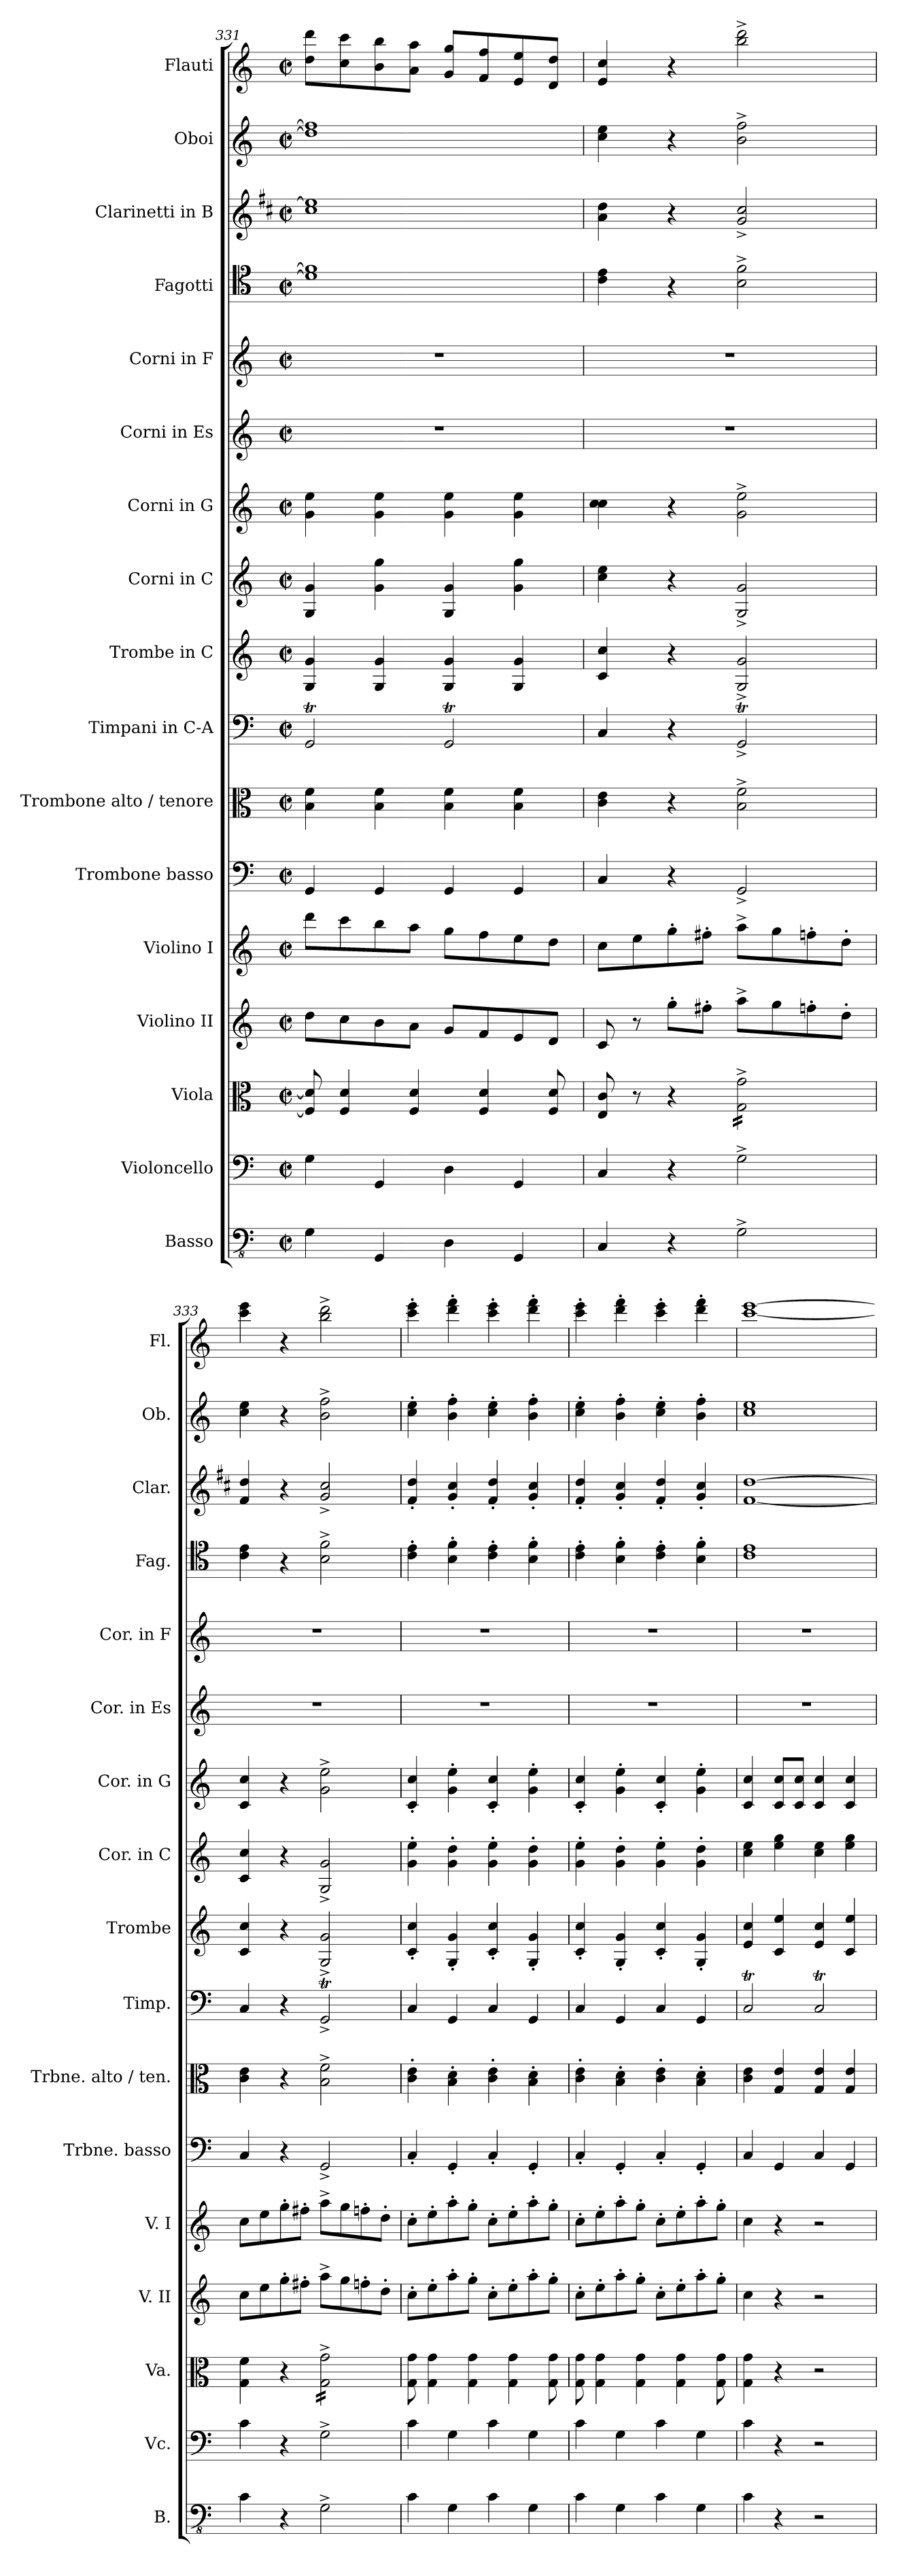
**kern	**kern	**kern	**kern	**kern	**kern	**kern	**kern	**kern	**kern	**kern	**kern	**kern	**kern	**kern	**kern	**kern
*part17	*part16	*part15	*part14	*part13	*part12	*part11	*part10	*part9	*part8	*part7	*part6	*part5	*part4	*part3	*part2	*part1
*staff17	*staff16	*staff15	*staff14	*staff13	*staff12	*staff11	*staff10	*staff9	*staff8	*staff7	*staff6	*staff5	*staff4	*staff3	*staff2	*staff1
*I"Basso	*I"Violoncello	*I"Viola	*I"Violino II	*I"Violino I	*I"Trombone basso	*I"Trombone alto / tenore	*I"Timpani in C-A	*I"Trombe in C	*I"Corni in C	*I"Corni in G	*I"Corni in Es	*I"Corni in F	*I"Fagotti	*I"Clarinetti in B	*I"Oboi	*I"Flauti
*I'B.	*I'Vc.	*I'Va.	*I'V. II	*I'V. I	*I'Trbne. basso	*I'Trbne. alto / ten.	*I'Timp.	*I'Trombe	*I'Cor. in C	*I'Cor. in G	*I'Cor. in Es	*I'Cor. in F	*I'Fag.	*I'Clar.	*I'Ob.	*I'Fl.
*clefFv4	*clefF4	*clefC3	*clefG2	*clefG2	*clefF4	*clefC3	*clefF4	*clefG2	*clefG2	*clefG2	*clefG2	*clefG2	*clefC4	*clefG2	*clefG2	*clefG2
*	*	*	*	*	*	*	*	*	*ITrd7c12	*ITrd3c5	*ITrd5c9	*ITrd4c7	*	*ITrd1c2	*	*
*k[]	*k[]	*k[]	*k[]	*k[]	*k[]	*k[]	*k[]	*k[]	*k[]	*k[f#]	*k[b-e-a-]	*k[b-]	*k[]	*k[]	*k[]	*k[]
*M2/2	*M2/2	*M2/2	*M2/2	*M2/2	*M2/2	*M2/2	*M2/2	*M2/2	*M2/2	*M2/2	*M2/2	*M2/2	*M2/2	*M2/2	*M2/2	*M2/2
*met(c|)	*met(c|)	*met(c|)	*met(c|)	*met(c|)	*met(c|)	*met(c|)	*met(c|)	*met(c|)	*met(c|)	*met(c|)	*met(c|)	*met(c|)	*met(c|)	*met(c|)	*met(c|)	*met(c|)
=331	=331	=331	=331	=331	=331	=331	=331	=331	=331	=331	=331	=331	=331	=331	=331	=331
4GG\	4G\	8F/] 8d/]	8dd\L	8ddd\L	4GG/	4B\ 4f\	2GGT/	4G/ 4g/	4GG/ 4G/	4d\ 4b\	1r	1r	1d] 1f]	1b 1dd]	1dd] 1ff]	8dd\ 8ddd\L
.	.	4F/ 4d/	8cc\	8ccc\	.	.	.	.	.	.	.	.	.	.	.	8cc\ 8ccc\
4GGG/	4GG/	.	8b\	8bb\	4GG/	4B\ 4f\	.	4G/ 4g/	4G\ 4g\	4d\ 4b\	.	.	.	.	.	8b\ 8bb\
.	.	4F/ 4d/	8a\J	8aa\J	.	.	.	.	.	.	.	.	.	.	.	8a\ 8aa\J
4DD\	4D\	.	8g/L	8gg\L	4GG/	4B\ 4f\	2GGT/	4G/ 4g/	4GG/ 4G/	4d\ 4b\	.	.	.	.	.	8g/ 8gg/L
.	.	4F/ 4d/	8f/	8ff\	.	.	.	.	.	.	.	.	.	.	.	8f/ 8ff/
4GGG/	4GG/	.	8e/	8ee\	4GG/	4B\ 4f\	.	4G/ 4g/	4G\ 4g\	4d\ 4b\	.	.	.	.	.	8e/ 8ee/
.	.	8F/ 8d/	8d/J	8dd\J	.	.	.	.	.	.	.	.	.	.	.	8d/ 8dd/J
=332	=332	=332	=332	=332	=332	=332	=332	=332	=332	=332	=332	=332	=332	=332	=332	=332
4CC/	4C/	8E/ 8c/	8c/	8cc\L	4C/	4c\ 4e\	4C/	4c/ 4cc/	4c\ 4e\	4g\ 4g\	1r	1r	4c\ 4e\	4g\ 4cc\	4cc\ 4ee\	4e/ 4cc/
.	.	8r	8r	8ee\	.	.	.	.	.	.	.	.	.	.	.	.
4r	4r	4r	8gg'\L	8gg'\	4r	4r	4r	4r	4r	4r	.	.	4r	4r	4r	4r
.	.	.	8ff#X'\J	8ff#X'\J	.	.	.	.	.	.	.	.	.	.	.	.
*	*	*tremolo	*	*	*	*	*	*	*	*	*	*	*	*	*	*
2GG^\	2G^\	16G\^ 16g\^LL	8aa^\L	8aa^\L	2GG^/	2B\^ 2f\^	2GGT^/	2G/^ 2g/^	2GG/^ 2G/^	2d\^ 2b\^	.	.	2B\^ 2f\^	2f/^ 2b/^	2b\^ 2ff\^	2bb\^ 2ddd\^
.	.	16G\^ 16g\^	.	.	.	.	.	.	.	.	.	.	.	.	.	.
.	.	16G\^ 16g\^	8gg\	8gg\	.	.	.	.	.	.	.	.	.	.	.	.
.	.	16G\^ 16g\^	.	.	.	.	.	.	.	.	.	.	.	.	.	.
.	.	16G\^ 16g\^	8ffn'\	8ffn'\	.	.	.	.	.	.	.	.	.	.	.	.
.	.	16G\^ 16g\^	.	.	.	.	.	.	.	.	.	.	.	.	.	.
.	.	16G\^ 16g\^	8dd'\J	8dd'\J	.	.	.	.	.	.	.	.	.	.	.	.
.	.	16G\^ 16g\^JJ	.	.	.	.	.	.	.	.	.	.	.	.	.	.
*	*	*Xtremolo	*	*	*	*	*	*	*	*	*	*	*	*	*	*
=333	=333	=333	=333	=333	=333	=333	=333	=333	=333	=333	=333	=333	=333	=333	=333	=333
4C\	4c\	4G\ 4f\	8cc\L	8cc\L	4C/	4c\ 4e\	4C/	4c/ 4cc/	4C/ 4c/	4G/ 4g/	1r	1r	4c\ 4e\	4e/ 4cc/	4cc\ 4ee\	4ccc\ 4eee\
.	.	.	8ee\	8ee\	.	.	.	.	.	.	.	.	.	.	.	.
4r	4r	4r	8gg'\	8gg'\	4r	4r	4r	4r	4r	4r	.	.	4r	4r	4r	4r
.	.	.	8ff#X'\J	8ff#X'\J	.	.	.	.	.	.	.	.	.	.	.	.
*	*	*tremolo	*	*	*	*	*	*	*	*	*	*	*	*	*	*
2GG^\	2G^\	16G\^ 16g\^LL	8aa^\L	8aa^\L	2GG^/	2B\^ 2f\^	2GGT^/	2G/^ 2g/^	2GG/^ 2G/^	2d\^ 2b\^	.	.	2B\^ 2f\^	2f/^ 2b/^	2b\^ 2ff\^	2bb\^ 2ddd\^
.	.	16G\^ 16g\^	.	.	.	.	.	.	.	.	.	.	.	.	.	.
.	.	16G\^ 16g\^	8gg\	8gg\	.	.	.	.	.	.	.	.	.	.	.	.
.	.	16G\^ 16g\^	.	.	.	.	.	.	.	.	.	.	.	.	.	.
.	.	16G\^ 16g\^	8ffn'\	8ffn'\	.	.	.	.	.	.	.	.	.	.	.	.
.	.	16G\^ 16g\^	.	.	.	.	.	.	.	.	.	.	.	.	.	.
.	.	16G\^ 16g\^	8dd'\J	8dd'\J	.	.	.	.	.	.	.	.	.	.	.	.
.	.	16G\^ 16g\^JJ	.	.	.	.	.	.	.	.	.	.	.	.	.	.
*	*	*Xtremolo	*	*	*	*	*	*	*	*	*	*	*	*	*	*
=334	=334	=334	=334	=334	=334	=334	=334	=334	=334	=334	=334	=334	=334	=334	=334	=334
4C\	4c\	8G\ 8g\	8cc'\L	8cc'\L	4C'/	4c\' 4e\'	4C/	4c/' 4cc/'	4G\' 4e\'	4G/' 4g/'	1r	1r	4c\' 4e\'	4e/' 4cc/'	4cc\' 4ee\'	4ccc\' 4eee\'
.	.	4G\ 4g\	8ee'\	8ee'\	.	.	.	.	.	.	.	.	.	.	.	.
4GG\	4G\	.	8aa'\	8aa'\	4GG'/	4B\' 4d\'	4GG/	4G/' 4g/'	4G\' 4d\'	4d\' 4b\'	.	.	4B\' 4f\'	4f/' 4b/'	4b\' 4ff\'	4ddd\' 4fff\'
.	.	4G\ 4g\	8gg'\J	8gg'\J	.	.	.	.	.	.	.	.	.	.	.	.
4C\	4c\	.	8cc'\L	8cc'\L	4C'/	4c\' 4e\'	4C/	4c/' 4cc/'	4G\' 4e\'	4G/' 4g/'	.	.	4c\' 4e\'	4e/' 4cc/'	4cc\' 4ee\'	4ccc\' 4eee\'
.	.	4G\ 4g\	8ee'\	8ee'\	.	.	.	.	.	.	.	.	.	.	.	.
4GG\	4G\	.	8aa'\	8aa'\	4GG'/	4B\' 4d\'	4GG/	4G/' 4g/'	4G\' 4d\'	4d\' 4b\'	.	.	4B\' 4f\'	4f/' 4b/'	4b\' 4ff\'	4ddd\' 4fff\'
.	.	8G\ 8g\	8gg'\J	8gg'\J	.	.	.	.	.	.	.	.	.	.	.	.
!!LO:PB:g=z
=335	=335	=335	=335	=335	=335	=335	=335	=335	=335	=335	=335	=335	=335	=335	=335	=335
4C\	4c\	8G\ 8g\	8cc'\L	8cc'\L	4C'/	4c\' 4e\'	4C/	4c/' 4cc/'	4G\' 4e\'	4G/' 4g/'	1r	1r	4c\' 4e\'	4e/' 4cc/'	4cc\' 4ee\'	4ccc\' 4eee\'
.	.	4G\ 4g\	8ee'\	8ee'\	.	.	.	.	.	.	.	.	.	.	.	.
4GG\	4G\	.	8aa'\	8aa'\	4GG'/	4B\' 4d\'	4GG/	4G/' 4g/'	4G\' 4d\'	4d\' 4b\'	.	.	4B\' 4f\'	4f/' 4b/'	4b\' 4ff\'	4ddd\' 4fff\'
.	.	4G\ 4g\	8gg'\J	8gg'\J	.	.	.	.	.	.	.	.	.	.	.	.
4C\	4c\	.	8cc'\L	8cc'\L	4C'/	4c\' 4e\'	4C/	4c/' 4cc/'	4G\' 4e\'	4G/' 4g/'	.	.	4c\' 4e\'	4e/' 4cc/'	4cc\' 4ee\'	4ccc\' 4eee\'
.	.	4G\ 4g\	8ee'\	8ee'\	.	.	.	.	.	.	.	.	.	.	.	.
4GG\	4G\	.	8aa'\	8aa'\	4GG'/	4B\' 4d\'	4GG/	4G/' 4g/'	4G\' 4d\'	4d\' 4b\'	.	.	4B\' 4f\'	4f/' 4b/'	4b\' 4ff\'	4ddd\' 4fff\'
.	.	8G\ 8g\	8gg'\J	8gg'\J	.	.	.	.	.	.	.	.	.	.	.	.
=336	=336	=336	=336	=336	=336	=336	=336	=336	=336	=336	=336	=336	=336	=336	=336	=336
4C\	4c\	4G\ 4g\	4cc\	4cc\	4C/	4c\ 4e\	2CT/	4e/ 4cc/	4c\ 4e\	4G/ 4g/	1r	1r	1c 1e	[1e [1cc	1cc 1ee	[1ccc [1eee
4r	4r	4r	4r	4r	4GG/	4G/ 4e/	.	4c/ 4ee/	4e\ 4g\	8G/ 8g/L	.	.	.	.	.	.
.	.	.	.	.	.	.	.	.	.	8G/ 8g/J	.	.	.	.	.	.
2r	2r	2r	2r	2r	4C/	4G/ 4e/	2CT/	4e/ 4cc/	4c\ 4e\	4G/ 4g/	.	.	.	.	.	.
.	.	.	.	.	4GG/	4G/ 4e/	.	4c/ 4ee/	4e\ 4g\	4G/ 4g/	.	.	.	.	.	.
=	=	=	=	=	=	=	=	=	=	=	=	=	=	=	=	=
*-	*-	*-	*-	*-	*-	*-	*-	*-	*-	*-	*-	*-	*-	*-	*-	*-
